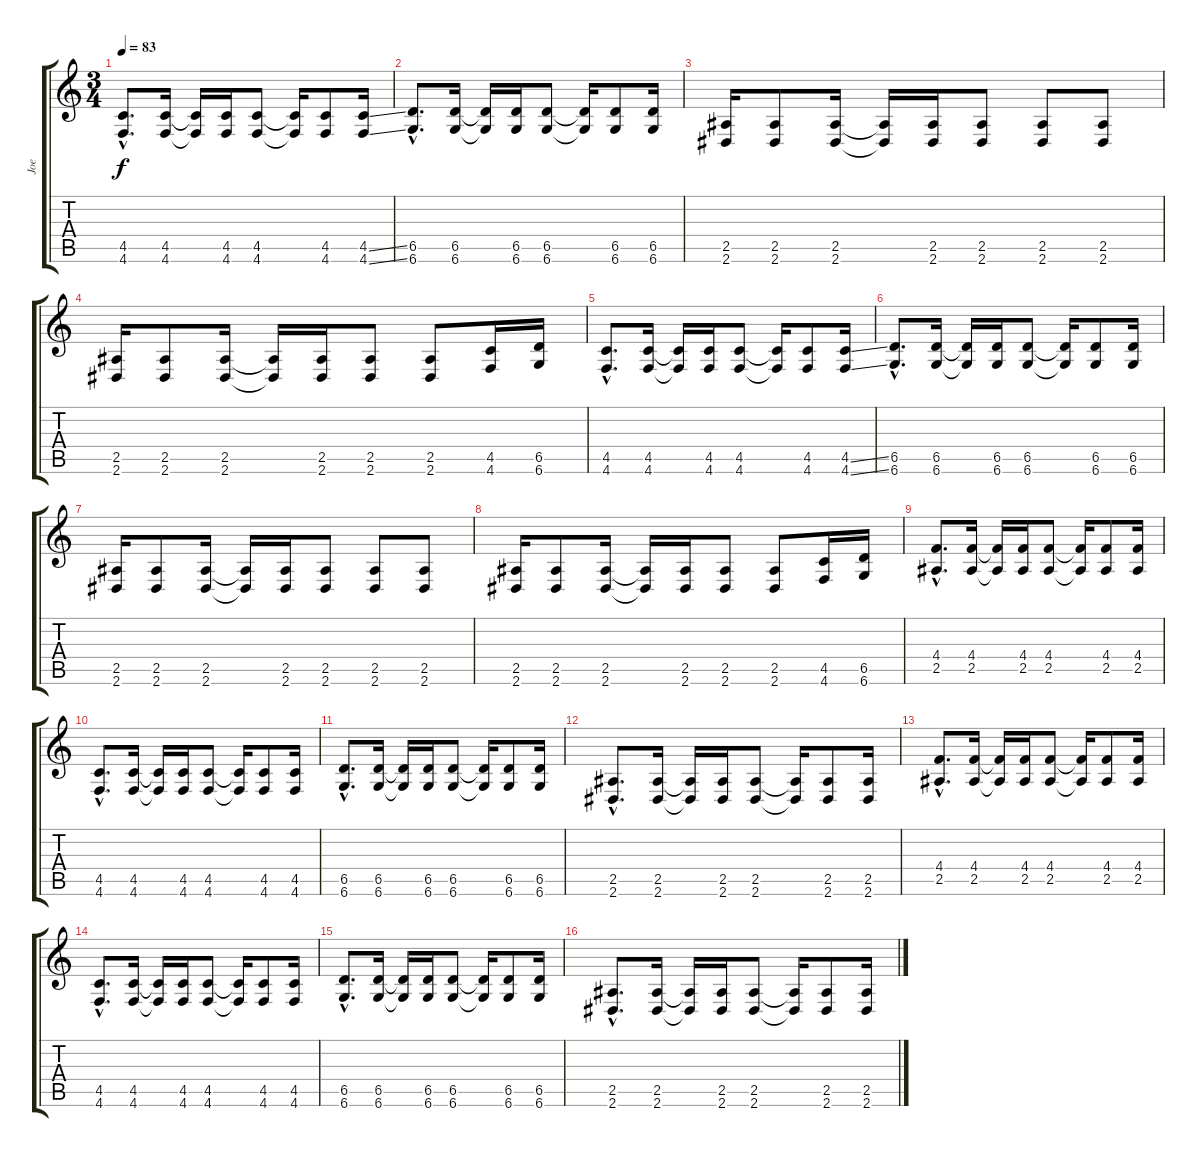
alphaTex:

\track ("Joe" "Joe") {instrument overdrivenguitar}
\staff {score tabs}
\tuning (Eb4 Bb3 Gb3 Db3 Ab2 Db2) {hide}
\ts (3 4)
\tempo 83
\clef g2
\ks c
(4.5{hac} 4.6{hac}).8{d dy f} (4.5 4.6).16 (4.5{t} 4.6{t}).16 (4.5 4.6).16 (4.5 4.6).8 (4.5{t} 4.6{t}).16 (4.5 4.6).8 (4.5{ss} 4.6{ss}).16 |
(6.5{hac} 6.6{hac}).8{d} (6.5 6.6).16 (6.5{t} 6.6{t}).16 (6.5 6.6).16 (6.5 6.6).8 (6.5{t} 6.6{t}).16 (6.5 6.6).8 (6.5 6.6).16 |
(2.5 2.6).16 (2.5 2.6).8 (2.5 2.6).16 (2.5{t} 2.6{t}).16 (2.5 2.6).16 (2.5 2.6).8 (2.5 2.6).8 (2.5 2.6).8 |
(2.5 2.6).16 (2.5 2.6).8 (2.5 2.6).16 (2.5{t} 2.6{t}).16 (2.5 2.6).16 (2.5 2.6).8 (2.5 2.6).8 (4.5 4.6).16 (6.5 6.6).16 |
(4.5{hac} 4.6{hac}).8{d} (4.5 4.6).16 (4.5{t} 4.6{t}).16 (4.5 4.6).16 (4.5 4.6).8 (4.5{t} 4.6{t}).16 (4.5 4.6).8 (4.5{ss} 4.6{ss}).16 |
(6.5{hac} 6.6{hac}).8{d} (6.5 6.6).16 (6.5{t} 6.6{t}).16 (6.5 6.6).16 (6.5 6.6).8 (6.5{t} 6.6{t}).16 (6.5 6.6).8 (6.5 6.6).16 |
(2.5 2.6).16 (2.5 2.6).8 (2.5 2.6).16 (2.5{t} 2.6{t}).16 (2.5 2.6).16 (2.5 2.6).8 (2.5 2.6).8 (2.5 2.6).8 |
(2.5 2.6).16 (2.5 2.6).8 (2.5 2.6).16 (2.5{t} 2.6{t}).16 (2.5 2.6).16 (2.5 2.6).8 (2.5 2.6).8 (4.5 4.6).16 (6.5 6.6).16 |
(4.4{hac} 2.5{hac}).8{d} (4.4 2.5).16 (4.4{t} 2.5{t}).16 (4.4 2.5).16 (4.4 2.5).8 (4.4{t} 2.5{t}).16 (4.4 2.5).8 (4.4 2.5).16 |
(4.5{hac} 4.6{hac}).8{d} (4.5 4.6).16 (4.5{t} 4.6{t}).16 (4.5 4.6).16 (4.5 4.6).8 (4.5{t} 4.6{t}).16 (4.5 4.6).8 (4.5 4.6).16 |
(6.5{hac} 6.6{hac}).8{d} (6.5 6.6).16 (6.5{t} 6.6{t}).16 (6.5 6.6).16 (6.5 6.6).8 (6.5{t} 6.6{t}).16 (6.5 6.6).8 (6.5 6.6).16 |
(2.5{hac} 2.6{hac}).8{d} (2.5 2.6).16 (2.5{t} 2.6{t}).16 (2.5 2.6).16 (2.5 2.6).8 (2.5{t} 2.6{t}).16 (2.5 2.6).8 (2.5 2.6).16 |
(4.4{hac} 2.5{hac}).8{d} (4.4 2.5).16 (4.4{t} 2.5{t}).16 (4.4 2.5).16 (4.4 2.5).8 (4.4{t} 2.5{t}).16 (4.4 2.5).8 (4.4 2.5).16 |
(4.5{hac} 4.6{hac}).8{d} (4.5 4.6).16 (4.5{t} 4.6{t}).16 (4.5 4.6).16 (4.5 4.6).8 (4.5{t} 4.6{t}).16 (4.5 4.6).8 (4.5 4.6).16 |
(6.5{hac} 6.6{hac}).8{d} (6.5 6.6).16 (6.5{t} 6.6{t}).16 (6.5 6.6).16 (6.5 6.6).8 (6.5{t} 6.6{t}).16 (6.5 6.6).8 (6.5 6.6).16 |
(2.5{hac} 2.6{hac}).8{d} (2.5 2.6).16 (2.5{t} 2.6{t}).16 (2.5 2.6).16 (2.5 2.6).8 (2.5{t} 2.6{t}).16 (2.5 2.6).8 (2.5 2.6).16
